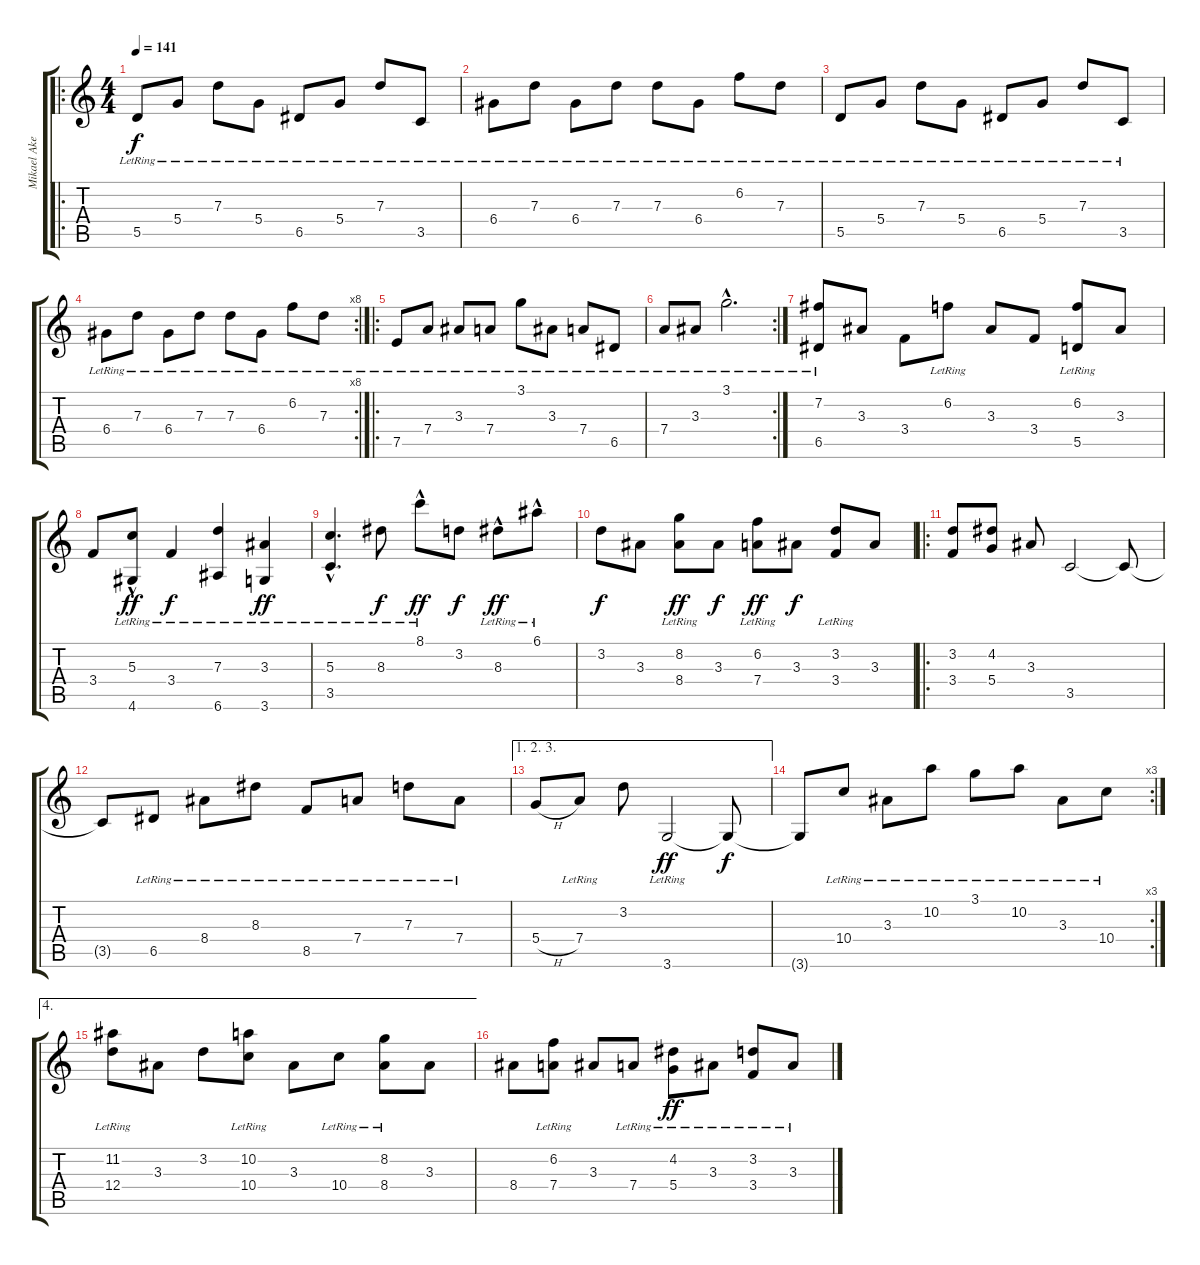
\track ("Mikael Akerfeldt" "Mikael Ake") {instrument acousticguitarsteel}
\staff {score tabs}
\tuning (E4 B3 G3 D3 A2 E2) {hide}
\ro
\ts (4 4)
\tempo 141
\clef g2
\ks c
5.5{lr}.8{dy f} 5.4{lr}.8 7.3{lr}.8 5.4{lr}.8 6.5{lr}.8 5.4{lr}.8 7.3{lr}.8 3.5{lr}.8 |
6.4{lr}.8 7.3{lr}.8 6.4{lr}.8 7.3{lr}.8 7.3{lr}.8 6.4{lr}.8 6.2{lr}.8 7.3{lr}.8 |
5.5{lr}.8 5.4{lr}.8 7.3{lr}.8 5.4{lr}.8 6.5{lr}.8 5.4{lr}.8 7.3{lr}.8 3.5{lr}.8 |
\rc 8
6.4{lr}.8 7.3{lr}.8 6.4{lr}.8 7.3{lr}.8 7.3{lr}.8 6.4{lr}.8 6.2{lr}.8 7.3{lr}.8 |
\ro
7.5{lr}.8 7.4{lr}.8 3.3{lr}.8 7.4{lr}.8 3.1{lr}.8 3.3{lr}.8 7.4{lr}.8 6.5{lr}.8 |
\rc 2
7.4{lr}.8 3.3{lr}.8 3.1{hac lr}.2{d} |
(7.2{lr} 6.5{lr}).8 3.3.8 3.4.8 6.2{lr}.8 3.3.8 3.4.8 (6.2{lr} 5.5{lr}).8 3.3.8 |
3.4.8 (5.3{hac lr} 4.6{hac lr}).8{dy ff} 3.4{lr}.4{dy f} (7.3{lr} 6.6{lr}).4 (3.3{lr} 3.6{lr}).4{dy ff} |
(5.3{hac lr} 3.5{lr}).4{d} 8.3{lr}.8{dy f} 8.1{hac lr}.8{dy ff} 3.2.8{dy f} 8.3{hac lr}.8{dy ff} 6.1{hac lr}.8 |
3.2.8{dy f} 3.3.8 (8.2{lr} 8.4{lr}).8{dy ff} 3.3.8{dy f} (6.2{lr} 7.4{lr}).8{dy ff} 3.3.8{dy f} (3.2{lr} 3.4{lr}).8 3.3.8 |
\ro
(3.2 3.4).8 (4.2 5.4).8 3.3.8 3.5.2 3.5{t}.8 |
3.5{t}.8 6.5{lr}.8 8.4{lr}.8 8.3{lr}.8 8.5{lr}.8 7.4{lr}.8 7.3{lr}.8 7.4{lr}.8 |
\ae (1 2 3)
5.4{h}.8 7.4{lr}.8 3.2.8 3.6{lr}.2{dy ff} 3.6{t}.8{dy f} |
\rc 3
3.6{t}.8 10.4{lr}.8 3.3{lr}.8 10.2{lr}.8 3.1{lr}.8 10.2{lr}.8 3.3{lr}.8 10.4{lr}.8 |
\ae 4
(11.2{lr} 12.4{lr}).8 3.3.8 3.2.8 (10.2{lr} 10.4{lr}).8 3.3.8 10.4{lr}.8 (8.2{lr} 8.4{lr}).8 3.3.8 |
8.4.8 (6.2{lr} 7.4{lr}).8 3.3.8 7.4{lr}.8 (4.2{lr} 5.4{lr}).8{dy ff} 3.3{lr}.8 (3.2{lr} 3.4{lr}).8 3.3{lr}.8
